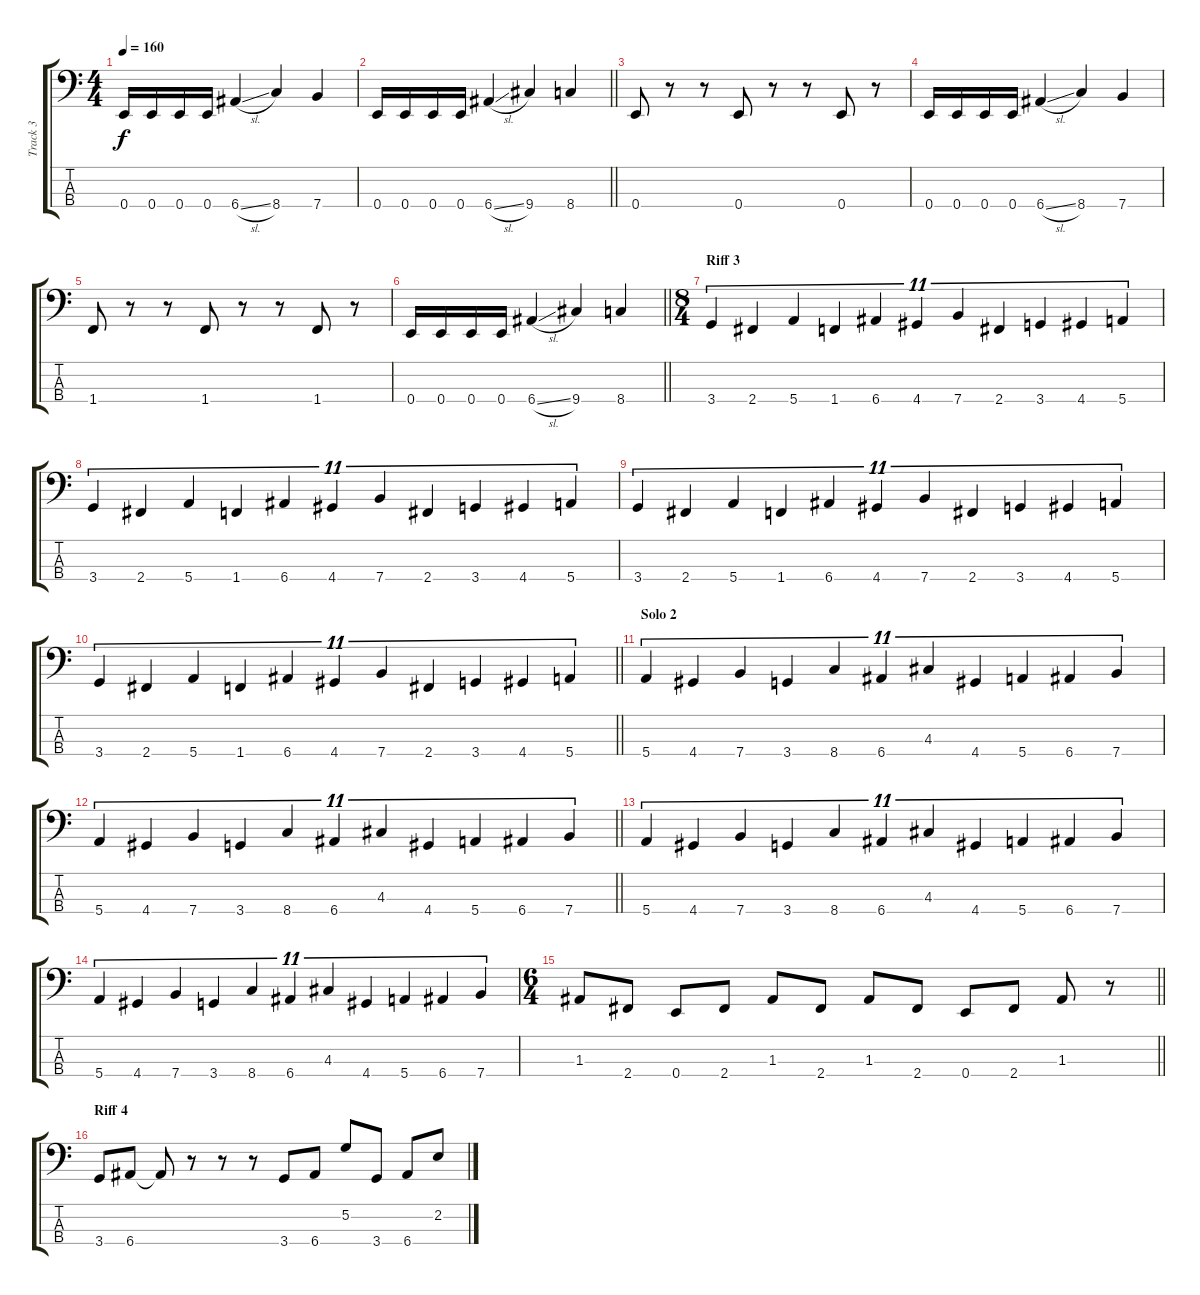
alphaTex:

\track ("Track 3" "Track 3") {instrument electricbassfinger}
\staff {score tabs}
\tuning (G2 D2 A1 E1) {hide}
\ts (4 4)
\tempo 160
\clef f4
\ks c
0.4.16{dy f} 0.4.16 0.4.16 0.4.16 6.4{sl}.4 8.4.4 7.4.4 |
\barLineRight lightlight
0.4.16 0.4.16 0.4.16 0.4.16 6.4{sl}.4 9.4.4 8.4.4 |
0.4.8 r.8 r.8 0.4.8 r.8 r.8 0.4.8 r.8 |
0.4.16 0.4.16 0.4.16 0.4.16 6.4{sl}.4 8.4.4 7.4.4 |
1.4.8 r.8 r.8 1.4.8 r.8 r.8 1.4.8 r.8 |
\barLineRight lightlight
0.4.16 0.4.16 0.4.16 0.4.16 6.4{sl}.4 9.4.4 8.4.4 |
\ts (8 4)
\section ("" "Riff 3")
3.4.4{tu (11 8)} 2.4.4{tu (11 8)} 5.4.4{tu (11 8)} 1.4.4{tu (11 8)} 6.4.4{tu (11 8)} 4.4.4{tu (11 8)} 7.4.4{tu (11 8)} 2.4.4{tu (11 8)} 3.4.4{tu (11 8)} 4.4.4{tu (11 8)} 5.4.4{tu (11 8)} |
3.4.4{tu (11 8)} 2.4.4{tu (11 8)} 5.4.4{tu (11 8)} 1.4.4{tu (11 8)} 6.4.4{tu (11 8)} 4.4.4{tu (11 8)} 7.4.4{tu (11 8)} 2.4.4{tu (11 8)} 3.4.4{tu (11 8)} 4.4.4{tu (11 8)} 5.4.4{tu (11 8)} |
3.4.4{tu (11 8)} 2.4.4{tu (11 8)} 5.4.4{tu (11 8)} 1.4.4{tu (11 8)} 6.4.4{tu (11 8)} 4.4.4{tu (11 8)} 7.4.4{tu (11 8)} 2.4.4{tu (11 8)} 3.4.4{tu (11 8)} 4.4.4{tu (11 8)} 5.4.4{tu (11 8)} |
\barLineRight lightlight
3.4.4{tu (11 8)} 2.4.4{tu (11 8)} 5.4.4{tu (11 8)} 1.4.4{tu (11 8)} 6.4.4{tu (11 8)} 4.4.4{tu (11 8)} 7.4.4{tu (11 8)} 2.4.4{tu (11 8)} 3.4.4{tu (11 8)} 4.4.4{tu (11 8)} 5.4.4{tu (11 8)} |
\section ("" "Solo 2")
5.4.4{tu (11 8)} 4.4.4{tu (11 8)} 7.4.4{tu (11 8)} 3.4.4{tu (11 8)} 8.4.4{tu (11 8)} 6.4.4{tu (11 8)} 4.3.4{tu (11 8)} 4.4.4{tu (11 8)} 5.4.4{tu (11 8)} 6.4.4{tu (11 8)} 7.4.4{tu (11 8)} |
\barLineRight lightlight
5.4.4{tu (11 8)} 4.4.4{tu (11 8)} 7.4.4{tu (11 8)} 3.4.4{tu (11 8)} 8.4.4{tu (11 8)} 6.4.4{tu (11 8)} 4.3.4{tu (11 8)} 4.4.4{tu (11 8)} 5.4.4{tu (11 8)} 6.4.4{tu (11 8)} 7.4.4{tu (11 8)} |
5.4.4{tu (11 8)} 4.4.4{tu (11 8)} 7.4.4{tu (11 8)} 3.4.4{tu (11 8)} 8.4.4{tu (11 8)} 6.4.4{tu (11 8)} 4.3.4{tu (11 8)} 4.4.4{tu (11 8)} 5.4.4{tu (11 8)} 6.4.4{tu (11 8)} 7.4.4{tu (11 8)} |
5.4.4{tu (11 8)} 4.4.4{tu (11 8)} 7.4.4{tu (11 8)} 3.4.4{tu (11 8)} 8.4.4{tu (11 8)} 6.4.4{tu (11 8)} 4.3.4{tu (11 8)} 4.4.4{tu (11 8)} 5.4.4{tu (11 8)} 6.4.4{tu (11 8)} 7.4.4{tu (11 8)} |
\ts (6 4)
\barLineRight lightlight
1.3.8 2.4.8 0.4.8 2.4.8 1.3.8 2.4.8 1.3.8 2.4.8 0.4.8 2.4.8 1.3.8 r.8 |
\section ("" "Riff 4")
3.4.8 6.4.8 6.4{t}.8 r.8 r.8 r.8 3.4.8 6.4.8 5.2.8 3.4.8 6.4.8 2.2.8
